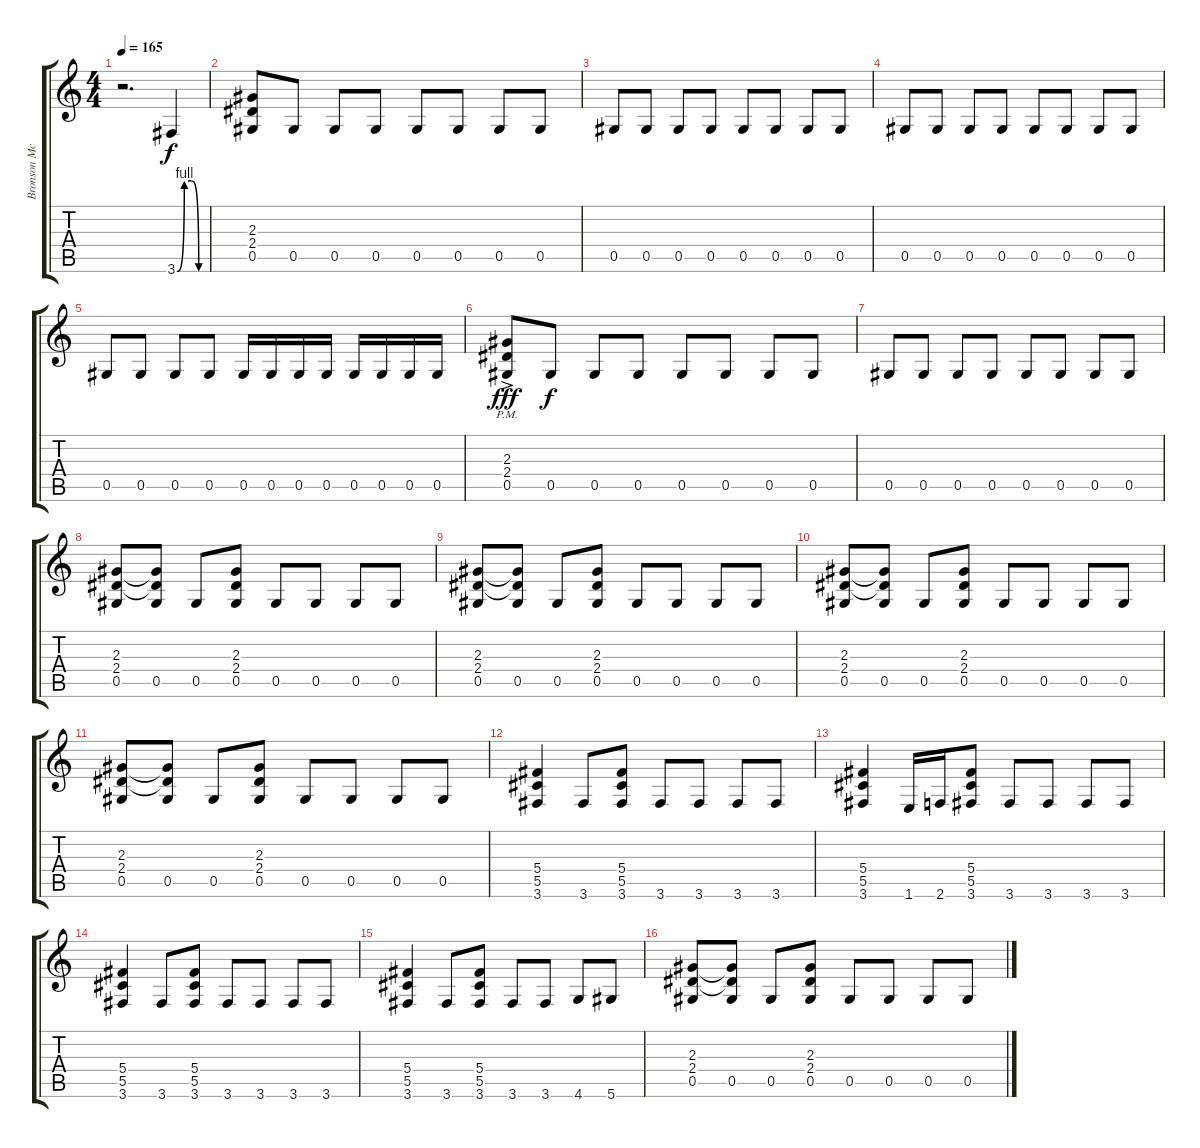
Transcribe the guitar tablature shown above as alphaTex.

\track ("Bronson McDowall (Guitar)" "Bronson Mc") {instrument distortionguitar}
\staff {score tabs}
\tuning (Eb4 Bb3 Gb3 Db3 Ab2 Eb2) {hide}
\ts (4 4)
\tempo 165
\clef g2
\ks c
r.2{d dy f instrument distortionguitar} 3.6{be (custom 0 0 15 4 30 4 45 0 60 0)}.4 |
(2.3 2.4 0.5).8 0.5.8 0.5.8 0.5.8 0.5.8 0.5.8 0.5.8 0.5.8 |
0.5.8 0.5.8 0.5.8 0.5.8 0.5.8 0.5.8 0.5.8 0.5.8 |
0.5.8 0.5.8 0.5.8 0.5.8 0.5.8 0.5.8 0.5.8 0.5.8 |
0.5.8 0.5.8 0.5.8 0.5.8 0.5.16 0.5.16 0.5.16 0.5.16 0.5.16 0.5.16 0.5.16 0.5.16 |
(2.3{ac pm} 2.4{ac pm} 0.5).8{dy fff} 0.5.8{dy f} 0.5.8 0.5.8 0.5.8 0.5.8 0.5.8 0.5.8 |
0.5.8 0.5.8 0.5.8 0.5.8 0.5.8 0.5.8 0.5.8 0.5.8 |
(2.3 2.4 0.5).8 (2.3{t} 2.4{t} 0.5).8 0.5.8 (2.3 2.4 0.5).8 0.5.8 0.5.8 0.5.8 0.5.8 |
(2.3 2.4 0.5).8 (2.3{t} 2.4{t} 0.5).8 0.5.8 (2.3 2.4 0.5).8 0.5.8 0.5.8 0.5.8 0.5.8 |
(2.3 2.4 0.5).8 (2.3{t} 2.4{t} 0.5).8 0.5.8 (2.3 2.4 0.5).8 0.5.8 0.5.8 0.5.8 0.5.8 |
(2.3 2.4 0.5).8 (2.3{t} 2.4{t} 0.5).8 0.5.8 (2.3 2.4 0.5).8 0.5.8 0.5.8 0.5.8 0.5.8 |
(5.4 5.5 3.6).4 3.6.8 (5.4 5.5 3.6).8 3.6.8 3.6.8 3.6.8 3.6.8 |
(5.4 5.5 3.6).4 1.6.16 2.6.16 (5.4 5.5 3.6).8 3.6.8 3.6.8 3.6.8 3.6.8 |
(5.4 5.5 3.6).4 3.6.8 (5.4 5.5 3.6).8 3.6.8 3.6.8 3.6.8 3.6.8 |
(5.4 5.5 3.6).4 3.6.8 (5.4 5.5 3.6).8 3.6.8 3.6.8 4.6.8 5.6.8 |
(2.3 2.4 0.5).8 (2.3{t} 2.4{t} 0.5).8 0.5.8 (2.3 2.4 0.5).8 0.5.8 0.5.8 0.5.8 0.5.8
